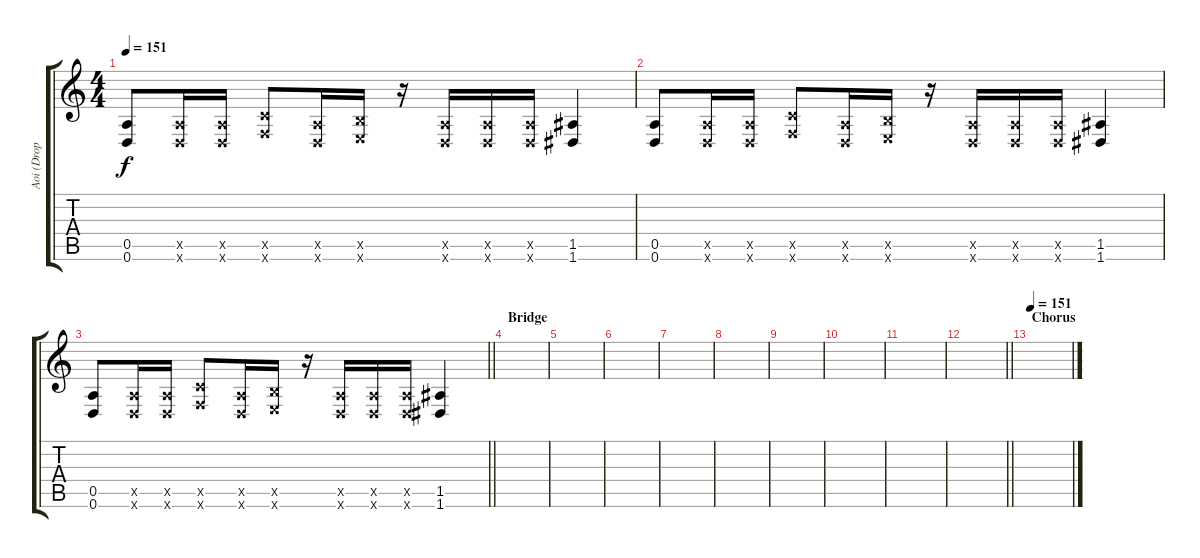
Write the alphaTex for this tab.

\track ("Aoi (Drop D)" "Aoi (Drop ") {instrument overdrivenguitar}
\staff {score tabs}
\tuning (E4 B3 G3 D3 A2 D2) {hide}
\ts (4 4)
\tempo 151
\clef g2
\ks c
(0.5 0.6).8{dy f} (0.5{x} 0.6{x}).16 (0.5{x} 0.6{x}).16 (3.5{x} 3.6{x}).8 (0.5{x} 0.6{x}).16 (2.5{x} 2.6{x}).16 r.16 (0.5{x} 0.6{x}).16 (0.5{x} 0.6{x}).16 (0.5{x} 0.6{x}).16 (1.5 1.6).4 |
(0.5 0.6).8 (0.5{x} 0.6{x}).16 (0.5{x} 0.6{x}).16 (3.5{x} 3.6{x}).8 (0.5{x} 0.6{x}).16 (2.5{x} 2.6{x}).16 r.16 (0.5{x} 0.6{x}).16 (0.5{x} 0.6{x}).16 (0.5{x} 0.6{x}).16 (1.5 1.6).4 |
\barLineRight lightlight
(0.5 0.6).8 (0.5{x} 0.6{x}).16 (0.5{x} 0.6{x}).16 (3.5{x} 3.6{x}).8 (0.5{x} 0.6{x}).16 (2.5{x} 2.6{x}).16 r.16 (0.5{x} 0.6{x}).16 (0.5{x} 0.6{x}).16 (0.5{x} 0.6{x}).16 (1.5 1.6).4 |
\section ("" "Bridge")
|
|
|
|
|
|
|
|
\barLineRight lightlight
|
\section ("" "Chorus")
\tempo 151
